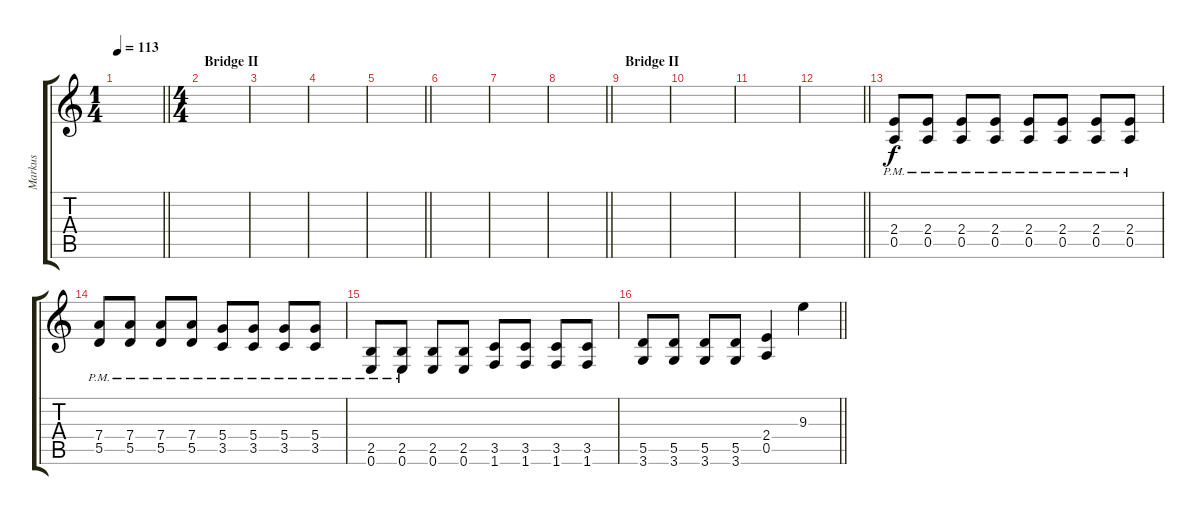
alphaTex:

\track ("Markus" "Markus") {instrument distortionguitar}
\staff {score tabs}
\tuning (E4 B3 G3 D3 A2 E2) {hide}
\ts (1 4)
\section ("" "")
\tempo 113
\clef g2
\barLineRight lightlight
\ks c
|
\ts (4 4)
\section ("" "Bridge II")
|
|
|
\barLineRight lightlight
|
\section ("" "")
|
|
\barLineRight lightlight
|
\section ("" "Bridge II")
|
|
|
\barLineRight lightlight
|
\section ("" "")
(2.4{pm} 0.5{pm}).8 (2.4{pm} 0.5{pm}).8 (2.4{pm} 0.5{pm}).8 (2.4{pm} 0.5{pm}).8 (2.4{pm} 0.5{pm}).8 (2.4{pm} 0.5{pm}).8 (2.4{pm} 0.5{pm}).8 (2.4{pm} 0.5{pm}).8 |
(7.4{pm} 5.5{pm}).8 (7.4{pm} 5.5{pm}).8 (7.4{pm} 5.5{pm}).8 (7.4{pm} 5.5{pm}).8 (5.4{pm} 3.5{pm}).8 (5.4{pm} 3.5{pm}).8 (5.4{pm} 3.5{pm}).8 (5.4{pm} 3.5{pm}).8 |
(2.5{pm} 0.6{pm}).8 (2.5{pm} 0.6{pm}).8 (2.5 0.6).8 (2.5 0.6).8 (3.5 1.6).8 (3.5 1.6).8 (3.5 1.6).8 (3.5 1.6).8 |
\barLineRight lightlight
(5.5 3.6).8 (5.5 3.6).8 (5.5 3.6).8 (5.5 3.6).8 (2.4 0.5).4 9.3.4
